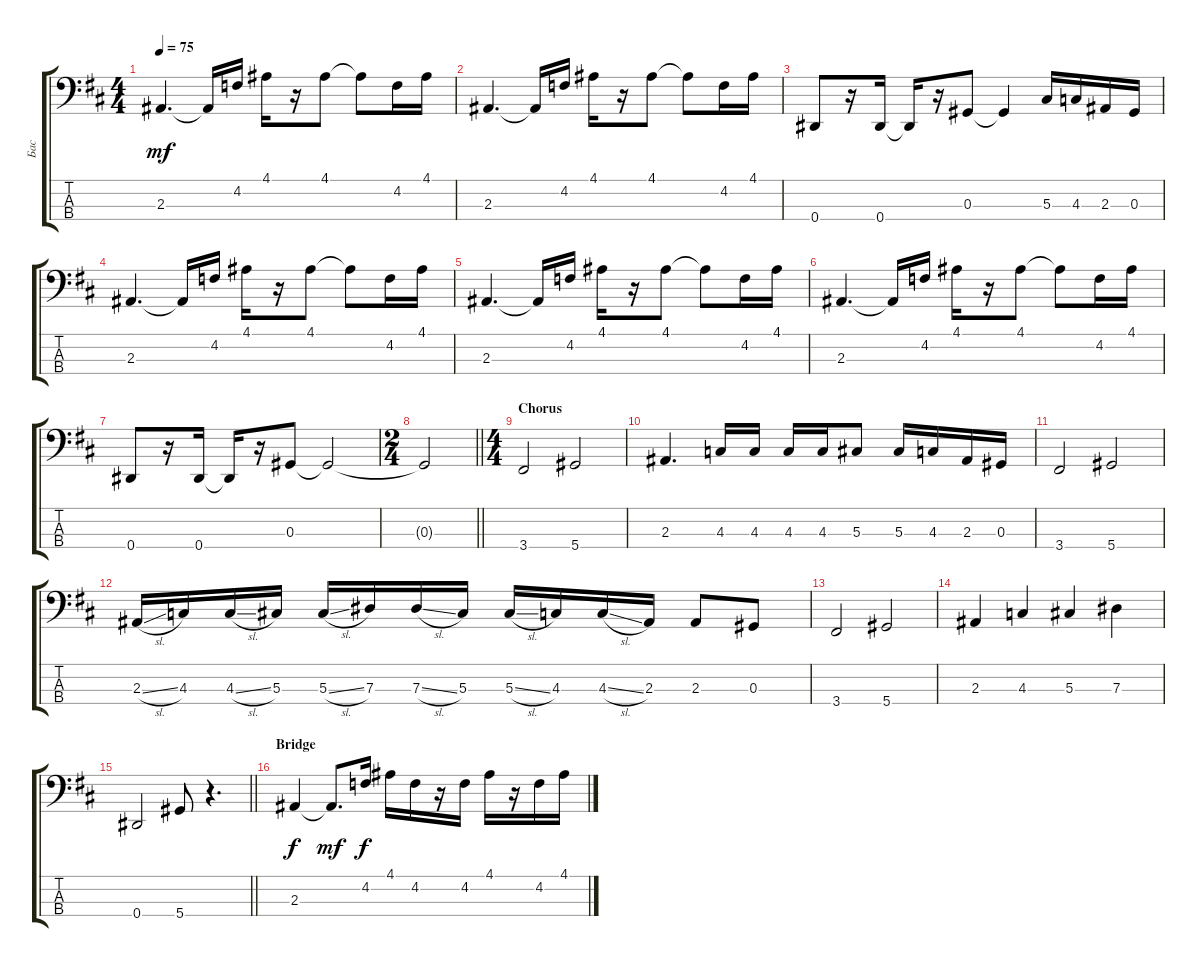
\track ("Бас" "Бас") {instrument electricbassfinger}
\staff {score tabs}
\tuning (Gb2 Db2 Ab1 Eb1) {hide}
\ts (4 4)
\tempo 75
\clef f4
\ks bminor
2.3.4{d dy mf} 2.3{t}.16 4.2.16 4.1.16 r.16 4.1.8 4.1{t}.8 4.2.16 4.1.16 |
2.3.4{d} 2.3{t}.16 4.2.16 4.1.16 r.16 4.1.8 4.1{t}.8 4.2.16 4.1.16 |
0.4.8 r.16 0.4.16 0.4{t}.16 r.16 0.3.8 0.3{t}.4 5.3.16 4.3.16 2.3.16 0.3.16 |
2.3.4{d} 2.3{t}.16 4.2.16 4.1.16 r.16 4.1.8 4.1{t}.8 4.2.16 4.1.16 |
2.3.4{d} 2.3{t}.16 4.2.16 4.1.16 r.16 4.1.8 4.1{t}.8 4.2.16 4.1.16 |
2.3.4{d} 2.3{t}.16 4.2.16 4.1.16 r.16 4.1.8 4.1{t}.8 4.2.16 4.1.16 |
0.4.8 r.16 0.4.16 0.4{t}.16 r.16 0.3.8 0.3{t}.2 |
\ts (2 4)
\barLineRight lightlight
0.3{t}.2 |
\ts (4 4)
\section ("" "Chorus")
3.4.2 5.4.2 |
2.3.4{d} 4.3.16 4.3.16 4.3.16 4.3.16 5.3.8 5.3.16 4.3.16 2.3.16 0.3.16 |
3.4.2 5.4.2 |
2.3{sl}.16 4.3.16 4.3{sl}.16 5.3.16 5.3{sl}.16 7.3.16 7.3{sl}.16 5.3.16 5.3{sl}.16 4.3.16 4.3{sl}.16 2.3.16 2.3.8 0.3.8 |
3.4.2 5.4.2 |
2.3.4 4.3.4 5.3.4 7.3.4 |
\barLineRight lightlight
0.4.2 5.4.8 r.4{d} |
\section ("" "Bridge")
2.3.4{dy f volume 1} 2.3{t}.8{d dy mf} 4.2.16{dy f} 4.1.16 4.2.16 r.16 4.2.16 4.1.16 r.16 4.2.16 4.1.16
